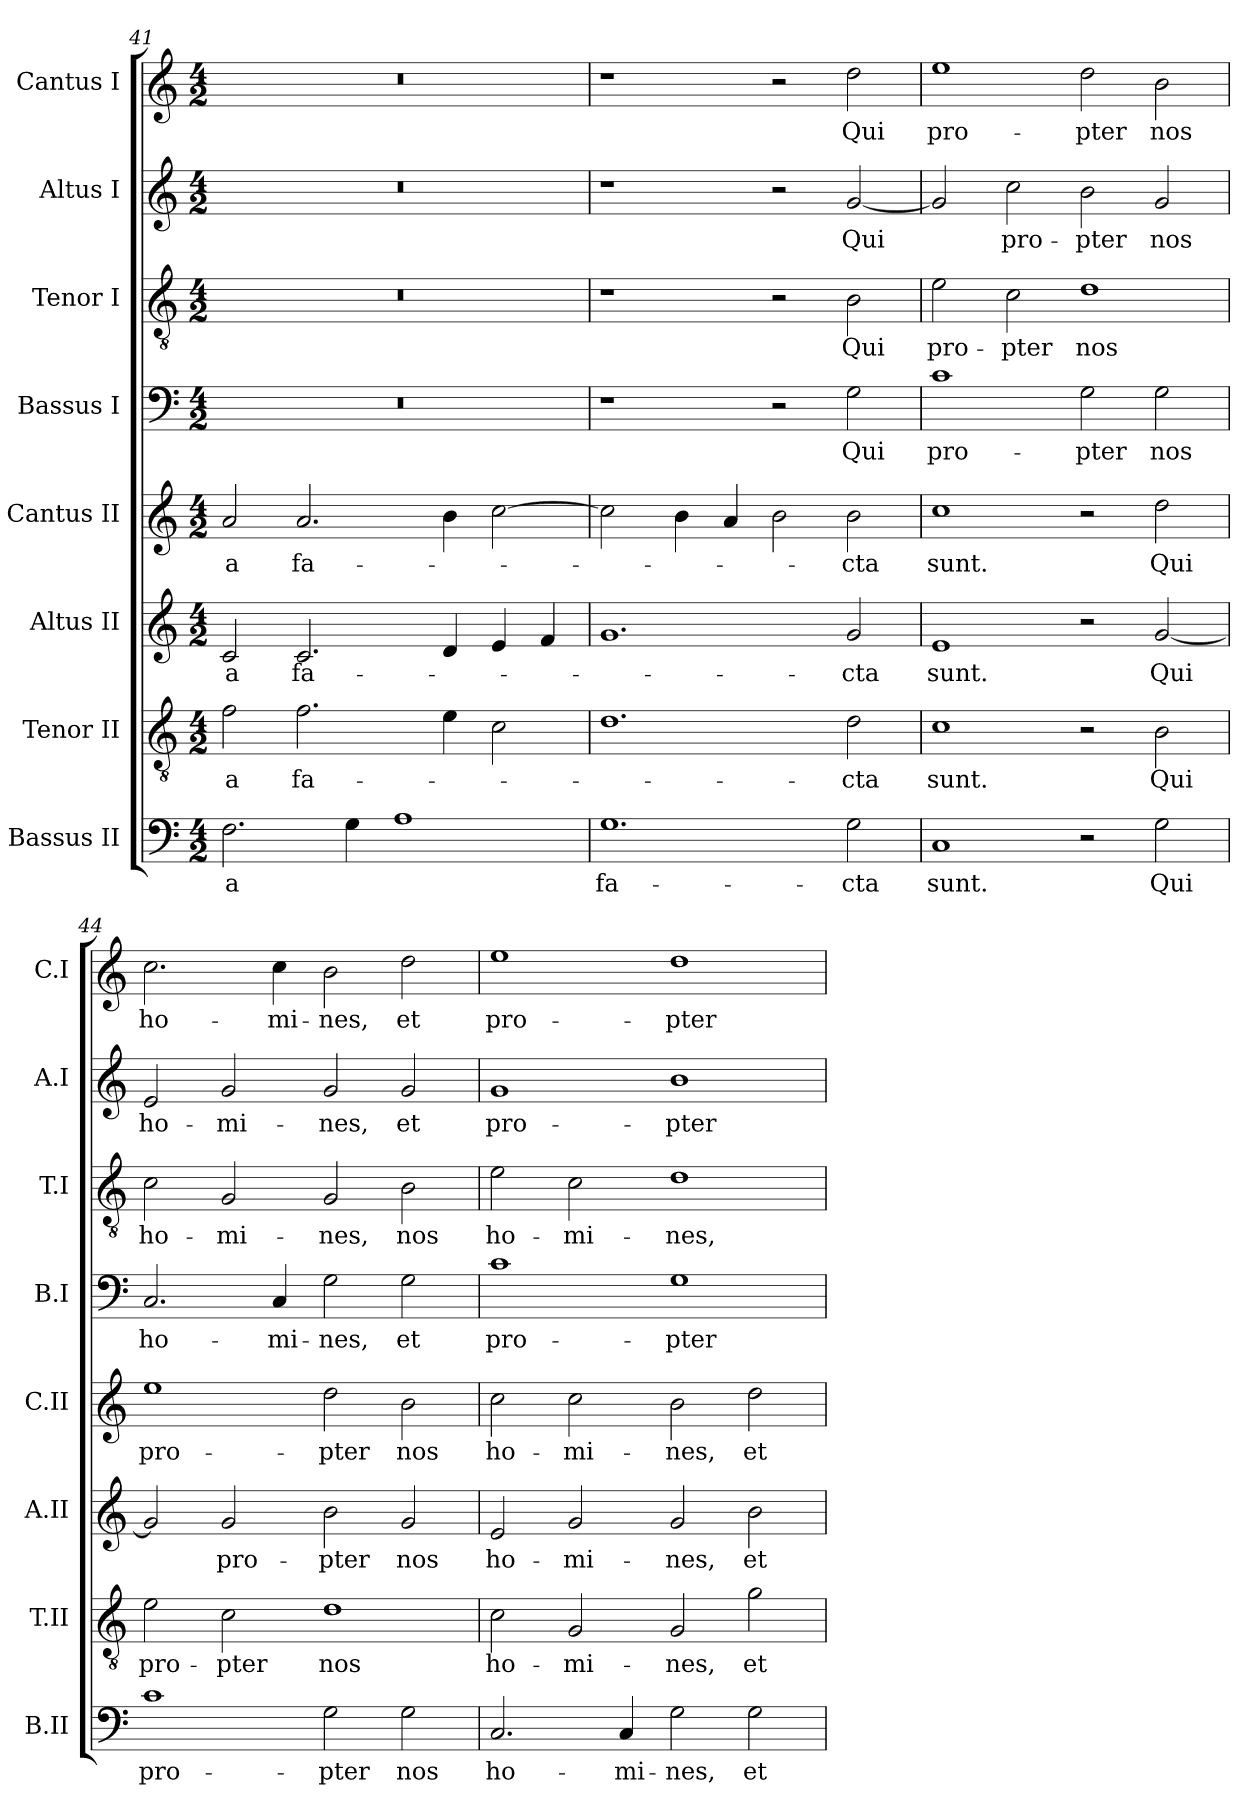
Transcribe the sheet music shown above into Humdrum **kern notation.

**kern	**text	**kern	**text	**kern	**text	**kern	**text	**kern	**text	**kern	**text	**kern	**text	**kern	**text
*part8	*part8	*part7	*part7	*part6	*part6	*part5	*part5	*part4	*part4	*part3	*part3	*part2	*part2	*part1	*part1
*staff8	*staff8	*staff7	*staff7	*staff6	*staff6	*staff5	*staff5	*staff4	*staff4	*staff3	*staff3	*staff2	*staff2	*staff1	*staff1
*I"Bassus II	*	*I"Tenor II	*	*I"Altus II	*	*I"Cantus II	*	*I"Bassus I	*	*I"Tenor I	*	*I"Altus I	*	*I"Cantus I	*
*I'B.II	*	*I'T.II	*	*I'A.II	*	*I'C.II	*	*I'B.I	*	*I'T.I	*	*I'A.I	*	*I'C.I	*
*clefF4	*	*clefGv2	*	*clefG2	*	*clefG2	*	*clefF4	*	*clefGv2	*	*clefG2	*	*clefG2	*
*	*	*ITrd7c12	*	*	*	*	*	*	*	*ITrd7c12	*	*	*	*	*
*k[]	*	*k[]	*	*k[]	*	*k[]	*	*k[]	*	*k[]	*	*k[]	*	*k[]	*
*C:	*	*C:	*	*C:	*	*C:	*	*C:	*	*C:	*	*C:	*	*C:	*
*M4/2	*	*M4/2	*	*M4/2	*	*M4/2	*	*M4/2	*	*M4/2	*	*M4/2	*	*M4/2	*
=41	=41	=41	=41	=41	=41	=41	=41	=41	=41	=41	=41	=41	=41	=41	=41
2.F\	-a	2F\	-a	2c/	-a	2a/	-a	0r	.	0r	.	0r	.	0r	.
.	.	2.F\	fa-	2.c/	fa-	2.a/	fa-	.	.	.	.	.	.	.	.
4G\	.	.	.	.	.	.	.	.	.	.	.	.	.	.	.
1A\	.	.	.	.	.	.	.	.	.	.	.	.	.	.	.
.	.	4E\	.	4d/	.	4b\	.	.	.	.	.	.	.	.	.
.	.	2C\	.	4e/	.	[2cc\	.	.	.	.	.	.	.	.	.
.	.	.	.	4f/	.	.	.	.	.	.	.	.	.	.	.
=42	=42	=42	=42	=42	=42	=42	=42	=42	=42	=42	=42	=42	=42	=42	=42
1.G\	fa-	1.D\	.	1.g/	.	2cc\]	.	1r	.	1r	.	1r	.	1r	.
.	.	.	.	.	.	4b\	.	.	.	.	.	.	.	.	.
.	.	.	.	.	.	4a/	.	.	.	.	.	.	.	.	.
.	.	.	.	.	.	2b\	.	2r	.	2r	.	2r	.	2r	.
2G\	-cta	2D\	-cta	2g/	-cta	2b\	-cta	2G\	Qui	2BB\	Qui	[2g/	Qui	2dd\	Qui
=43	=43	=43	=43	=43	=43	=43	=43	=43	=43	=43	=43	=43	=43	=43	=43
1C/	sunt.	1C\	sunt.	1e/	sunt.	1cc\	sunt.	1c\	pro-	2E\	pro-	2g/]	.	1ee\	pro-
.	.	.	.	.	.	.	.	.	.	2C\	-pter	2cc\	pro-	.	.
2r	.	2r	.	2r	.	2r	.	2G\	-pter	1D\	nos	2b\	-pter	2dd\	-pter
2G\	Qui	2BB\	Qui	[2g/	Qui	2dd\	Qui	2G\	nos	.	.	2g/	nos	2b\	nos
=44	=44	=44	=44	=44	=44	=44	=44	=44	=44	=44	=44	=44	=44	=44	=44
1c\	pro-	2E\	pro-	2g/]	.	1ee\	pro-	2.C/	ho-	2C\	ho-	2e/	ho-	2.cc\	ho-
.	.	2C\	-pter	2g/	pro-	.	.	.	.	2GG/	-mi-	2g/	-mi-	.	.
.	.	.	.	.	.	.	.	4C/	-mi-	.	.	.	.	4cc\	-mi-
2G\	-pter	1D\	nos	2b\	-pter	2dd\	-pter	2G\	-nes,	2GG/	-nes,	2g/	-nes,	2b\	-nes,
2G\	nos	.	.	2g/	nos	2b\	nos	2G\	et	2BB\	nos	2g/	et	2dd\	et
=45	=45	=45	=45	=45	=45	=45	=45	=45	=45	=45	=45	=45	=45	=45	=45
2.C/	ho-	2C\	ho-	2e/	ho-	2cc\	ho-	1c\	pro-	2E\	ho-	1g/	pro-	1ee\	pro-
.	.	2GG/	-mi-	2g/	-mi-	2cc\	-mi-	.	.	2C\	-mi-	.	.	.	.
4C/	-mi-	.	.	.	.	.	.	.	.	.	.	.	.	.	.
2G\	-nes,	2GG/	-nes,	2g/	-nes,	2b\	-nes,	1G\	-pter	1D\	-nes,	1b\	-pter	1dd\	-pter
2G\	et	2G\	et	2b\	et	2dd\	et	.	.	.	.	.	.	.	.
=	=	=	=	=	=	=	=	=	=	=	=	=	=	=	=
*-	*-	*-	*-	*-	*-	*-	*-	*-	*-	*-	*-	*-	*-	*-	*-
